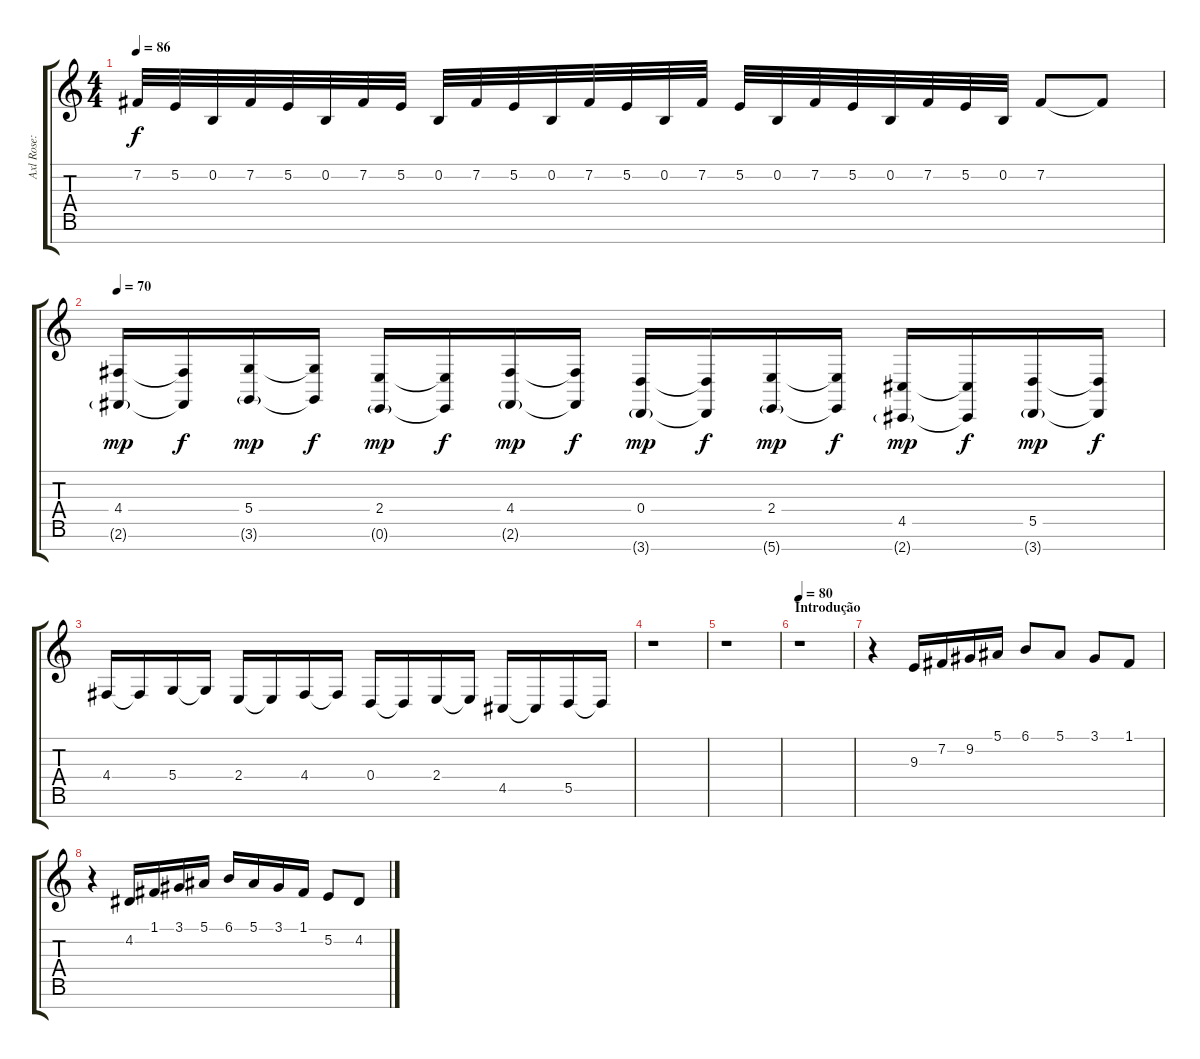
\track ("Axl Rose: (Mão Direita)" "Axl Rose: ") {instrument acousticgrandpiano}
\staff {score tabs}
\tuning (F4 B3 G3 D3 A2 E2 B1) {hide}
\ts (4 4)
\tempo 86
\clef g2
\ks c
7.2.32{dy f} 5.2.32 0.2.32 7.2.32 5.2.32 0.2.32 7.2.32 5.2.32 0.2.32 7.2.32 5.2.32 0.2.32 7.2.32 5.2.32 0.2.32 7.2.32 5.2.32 0.2.32 7.2.32 5.2.32 0.2.32 7.2.32 5.2.32 0.2.32 7.2.8 7.2{t}.8 |
\tempo 70
(4.4 2.6{g}).16{dy mp volume 15} (4.4{t} 2.6{t}).16{dy f} (5.4 3.6{g}).16{dy mp} (5.4{t} 3.6{t}).16{dy f} (2.4 0.6{g}).16{dy mp} (2.4{t} 0.6{t}).16{dy f} (4.4 2.6{g}).16{dy mp} (4.4{t} 2.6{t}).16{dy f} (0.4 3.7{g}).16{dy mp} (0.4{t} 3.7{t}).16{dy f} (2.4 5.7{g}).16{dy mp} (2.4{t} 5.7{t}).16{dy f} (4.5 2.7{g}).16{dy mp} (4.5{t} 2.7{t}).16{dy f} (5.5 3.7{g}).16{dy mp} (5.5{t} 3.7{t}).16{dy f} |
4.4.16 4.4{t}.16 5.4.16 5.4{t}.16 2.4.16 2.4{t}.16 4.4.16 4.4{t}.16 0.4.16 0.4{t}.16 2.4.16 2.4{t}.16 4.5.16 4.5{t}.16 5.5.16 5.5{t}.16 |
r.1 |
r.1 |
\section ("" "Introdução")
\tempo 80
r.1 |
r.4 9.3.16 7.2.16 9.2.16 5.1.16 6.1.8 5.1.8 3.1.8 1.1.8 |
r.4 4.2.16 1.1.16 3.1.16 5.1.16 6.1.16 5.1.16 3.1.16 1.1.16 5.2.8 4.2.8
